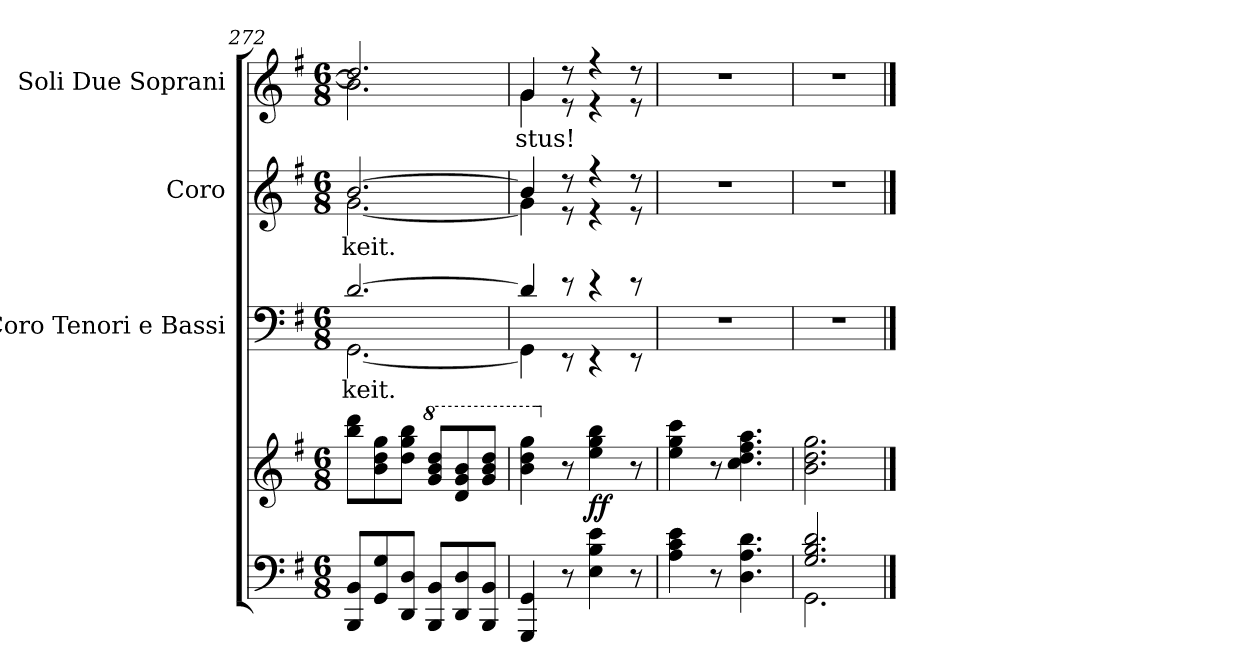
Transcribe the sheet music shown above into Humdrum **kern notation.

**kern	**kern	**dynam	**kern	**text	**kern	**text	**kern	**text
*part4	*part4	*part4	*part3	*part3	*part2	*part2	*part1	*part1
*staff5	*staff4	*staff4/5	*staff3	*staff3	*staff2	*staff2	*staff1	*staff1
*	*	*	*I"Coro Tenori e Bassi	*	*I"Coro	*	*I"Soli Due Soprani	*
*clefF4	*clefG2	*	*clefF4	*	*clefG2	*	*clefG2	*
*k[f#]	*k[f#]	*	*k[f#]	*	*k[f#]	*	*k[f#]	*
*G:	*G:	*	*G:	*	*G:	*	*G:	*
*M6/8	*M6/8	*	*M6/8	*	*M6/8	*	*M6/8	*
=272	=272	=272	=272	=272	=272	=272	=272	=272
!	!	!	!	!LO:LY:b	!	!LO:LY:b	!	!
*	*	*	*^	*	*^	*	*^	*
8BBB/ 8BB/L	8bb\ 8ddd\L	.	[>2.d/	[<2.GG\	-keit.	[>2.b/	[<2.g\	-keit.	2.dd/]	2.b\]	.
8GG/ 8G/	8b\ 8dd\ 8gg\	.	.	.	.	.	.	.	.	.	.
8DD/ 8D/J	8dd\ 8gg\ 8bb\J	.	.	.	.	.	.	.	.	.	.
*	*8va	*	*	*	*	*	*	*	*	*	*
8BBB/ 8BB/L	8gg/ 8bb/ 8ddd/L	.	.	.	.	.	.	.	.	.	.
8DD/ 8D/	8dd/ 8gg/ 8bb/	.	.	.	.	.	.	.	.	.	.
8BBB/ 8BB/J	8gg/ 8bb/ 8ddd/J	.	.	.	.	.	.	.	.	.	.
=273	=273	=273	=273	=273	=273	=273	=273	=273	=273	=273	=273
!	!	!	!	!	!	!	!	!	!	!	!LO:LY:b
4GGG/ 4GG/	4bb\ 4ddd\ 4ggg\	.	4d/]	4GG\]	.	4b/]	4g\]	.	4g/	4g\	-stus!
*	*X8va	*	*	*	*	*	*	*	*	*	*
8r	8r	.	8r	8r	.	8r	8r	.	8r	8r	.
!	!	!LO:DY:b	!	!	!	!	!	!	!	!	!
4E\ 4B\ 4e\	4ee\ 4gg\ 4bb\	ff	4r	4r	.	4r	4r	.	4r	4r	.
8r	8r	.	8r	8r	.	8r	8r	.	8r	8r	.
*	*	*	*v	*v	*	*	*	*	*v	*v	*
*	*	*	*	*	*v	*v	*	*	*
=274	=274	=274	=274	=274	=274	=274	=274	=274
4A\ 4c\ 4e\	4ee\ 4gg\ 4ccc\	.	2.r	.	2.r	.	2.r	.
8r	8r	.	.	.	.	.	.	.
4.D\ 4.A\ 4.d\	4.cc\ 4.dd\ 4.ff#\ 4.aa\	.	.	.	.	.	.	.
=275	=275	=275	=275	=275	=275	=275	=275	=275
*^	*	*	*	*	*	*	*	*
2.G/ 2.B/ 2.d/	2.GG\	2.b\ 2.dd\ 2.gg\	.	2.r	.	2.r	.	2.r	.
*v	*v	*	*	*	*	*	*	*	*
==	==	==	==	==	==	==	==	==
*-	*-	*-	*-	*-	*-	*-	*-	*-
